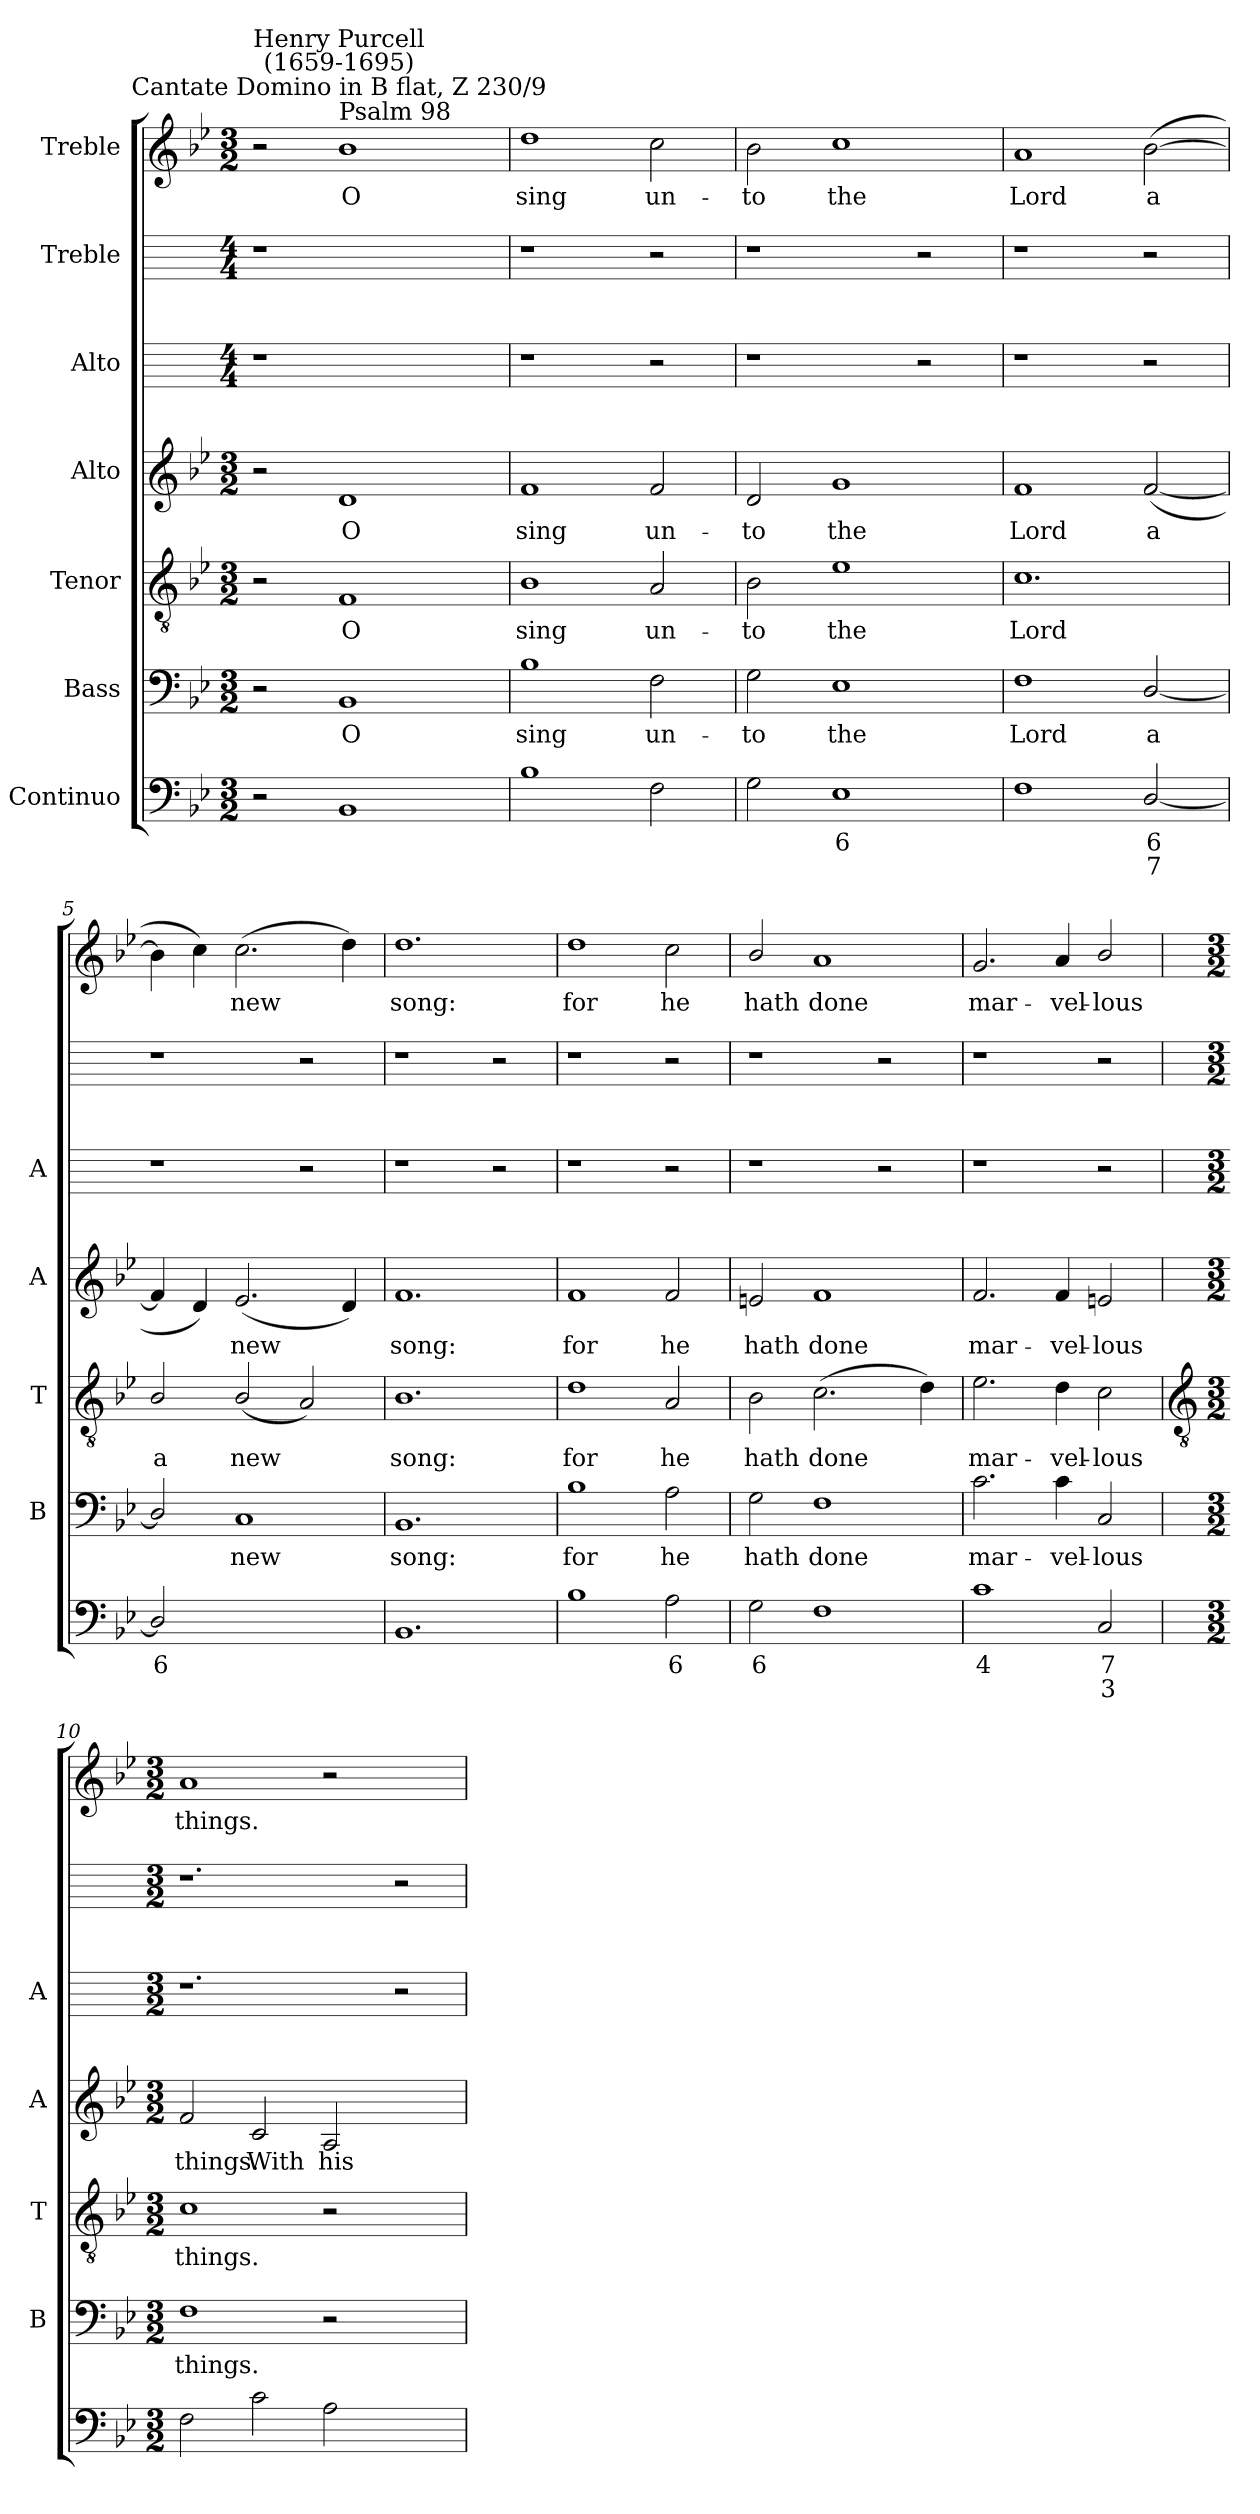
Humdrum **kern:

**kern	**text	**text	**kern	**text	**kern	**text	**kern	**text	**kern	**kern	**kern	**text
*part7	*part7	*part7	*part6	*part6	*part5	*part5	*part4	*part4	*part3	*part2	*part1	*part1
*staff7	*staff7	*staff7	*staff6	*staff6	*staff5	*staff5	*staff4	*staff4	*staff3	*staff2	*staff1	*staff1
*I"Continuo	*	*	*I"Bass	*	*I"Tenor	*	*I"Alto	*	*I"Alto	*I"Treble	*I"Treble	*
*	*	*	*I'B	*	*I'T	*	*I'A	*	*I'A	*	*	*
*clefF4	*	*	*clefF4	*	*clefGv2	*	*clefG2	*	*	*	*clefG2	*
*k[b-e-]	*	*	*k[b-e-]	*	*k[b-e-]	*	*k[b-e-]	*	*	*	*k[b-e-]	*
*B-:	*	*	*B-:	*	*B-:	*	*B-:	*	*	*	*B-:	*
*M3/2	*	*	*M3/2	*	*M3/2	*	*M3/2	*	*M4/4	*M4/4	*M3/2	*
=1	=1	=1	=1	=1	=1	=1	=1	=1	=1	=1	=1	=1
2r	.	.	2r	.	2r	.	2r	.	1r	1r	2r	.
!	!	!	!	!	!	!	!	!	!	!	!LO:TX:a:t=Psalm 98	!
!	!	!	!	!	!	!	!	!	!	!	!LO:TX:a:cj:t=Cantate Domino in B flat, Z 230/9	!
!	!	!	!	!	!	!	!	!	!	!	!LO:TX:a:cj:t=Henry Purcell\n(1659-1695)	!
!	!	!	!	!LO:LY:b	!	!LO:LY:b	!	!LO:LY:b	!	!	!	!LO:LY:b
1BB-	.	.	1BB-	O	1F	O	1d	O	.	.	1b-/	O
.	.	.	.	.	.	.	.	.	2ryy	2ryy	.	.
=2	=2	=2	=2	=2	=2	=2	=2	=2	=2	=2	=2	=2
!	!	!	!	!LO:LY:b	!	!LO:LY:b	!	!LO:LY:b	!	!	!	!LO:LY:b
1B-	.	.	1B-	sing	1B-	sing	1f	sing	1r	1r	1dd	sing
!	!	!	!	!LO:LY:b	!	!LO:LY:b	!	!LO:LY:b	!	!	!	!LO:LY:b
2F	.	.	2F	un-	2A	un-	2f	un-	2r	2r	2cc	un-
=3	=3	=3	=3	=3	=3	=3	=3	=3	=3	=3	=3	=3
!	!	!	!	!LO:LY:b	!	!LO:LY:b	!	!LO:LY:b	!	!	!	!LO:LY:b
2G	.	.	2G	-to	2B-	-to	2d	-to	1r	1r	2b-	-to
!	!LO:LY:b	!	!	!LO:LY:b	!	!LO:LY:b	!	!LO:LY:b	!	!	!	!LO:LY:b
1E-	6	.	1E-	the	1e-	the	1g	the	.	.	1cc	the
.	.	.	.	.	.	.	.	.	2r	2r	.	.
=4	=4	=4	=4	=4	=4	=4	=4	=4	=4	=4	=4	=4
!	!	!	!	!LO:LY:b	!	!LO:LY:b	!	!LO:LY:b	!	!	!	!LO:LY:b
1F	.	.	1F	Lord	1.c	Lord	1f	Lord	1r	1r	1a	Lord
!	!LO:LY:b	!LO:LY:b	!	!LO:LY:b	!	!	!	!LO:LY:b	!	!	!	!LO:LY:b
[2D/	6	7	[2D/	a	.	.	(<[2f	a	2r	2r	(>[2b-	a
=5	=5	=5	=5	=5	=5	=5	=5	=5	=5	=5	=5	=5
!	!LO:LY:b	!	!	!	!	!LO:LY:b	!	!	!	!	!	!
2D/]	6	.	2D/]	.	2B-/	a	4f]	.	1r	1r	4b-]	.
.	.	.	.	.	.	.	4d)	.	.	.	4cc)	.
!	!LO:LY:b	!	!	!LO:LY:b	!	!LO:LY:b	!	!LO:LY:b	!	!	!	!LO:LY:b
[2Cyy	7	.	1C	new	(<2B-/	new	(<2.e-	new	.	.	(>2.cc	new
!	!LO:LY:b	!	!	!	!	!	!	!	!	!	!	!
2Cyy]	6	.	.	.	2A)	.	.	.	2r	2r	.	.
.	.	.	.	.	.	.	4d)	.	.	.	4dd)	.
=6	=6	=6	=6	=6	=6	=6	=6	=6	=6	=6	=6	=6
!	!	!	!	!LO:LY:b	!	!LO:LY:b	!	!LO:LY:b	!	!	!	!LO:LY:b
1.BB-	.	.	1.BB-	song:	1.B-	song:	1.f	song:	1r	1r	1.dd	song:
.	.	.	.	.	.	.	.	.	2r	2r	.	.
=7	=7	=7	=7	=7	=7	=7	=7	=7	=7	=7	=7	=7
!	!	!	!	!LO:LY:b	!	!LO:LY:b	!	!LO:LY:b	!	!	!	!LO:LY:b
1B-	.	.	1B-	for	1d	for	1f	for	1r	1r	1dd	for
!	!LO:LY:b	!	!	!LO:LY:b	!	!LO:LY:b	!	!LO:LY:b	!	!	!	!LO:LY:b
2A	6	.	2A	he	2A	he	2f	he	2r	2r	2cc	he
=8	=8	=8	=8	=8	=8	=8	=8	=8	=8	=8	=8	=8
!	!LO:LY:b	!	!	!LO:LY:b	!	!LO:LY:b	!	!LO:LY:b	!	!	!	!LO:LY:b
2G	6	.	2G	hath	2B-	hath	2en	hath	1r	1r	2b-/	hath
!	!	!	!	!LO:LY:b	!	!LO:LY:b	!	!LO:LY:b	!	!	!	!LO:LY:b
1F	.	.	1F	done	(>2.c	done	1f	done	.	.	1a	done
.	.	.	.	.	.	.	.	.	2r	2r	.	.
.	.	.	.	.	4d)	.	.	.	.	.	.	.
=9	=9	=9	=9	=9	=9	=9	=9	=9	=9	=9	=9	=9
!	!LO:LY:b	!	!	!LO:LY:b	!	!LO:LY:b	!	!LO:LY:b	!	!	!	!LO:LY:b
1c	4	.	2.c	mar-	2.e-	mar-	2.f	mar-	1r	1r	2.g	mar-
!	!	!	!	!LO:LY:b	!	!LO:LY:b	!	!LO:LY:b	!	!	!	!LO:LY:b
.	.	.	4c	-vel-	4d	-vel-	4f	-vel-	.	.	4a	-vel-
!	!LO:LY:b	!LO:LY:b	!	!LO:LY:b	!	!LO:LY:b	!	!LO:LY:b	!	!	!	!LO:LY:b
2C	7	3	2C	-lous	2c	-lous	2en	-lous	2r	2r	2b-/	-lous
!!LO:LB:g=z
=10	=10	=10	=10	=10	=10	=10	=10	=10	=10	=10	=10	=10
*	*	*	*	*	*clefGv2	*	*	*	*	*	*	*
*M3/2	*	*	*M3/2	*	*M3/2	*	*M3/2	*	*M3/2	*M3/2	*M3/2	*
!	!	!	!	!LO:LY:b	!	!LO:LY:b	!	!LO:LY:b	!	!	!	!LO:LY:b
2F	.	.	1F	things.	1c	things.	2f	things.	1.r	1.r	1a	things.
!	!	!	!	!	!	!	!	!LO:LY:b	!	!	!	!
2c	.	.	.	.	.	.	2c	With	.	.	.	.
!	!	!	!	!	!	!	!	!LO:LY:b	!	!	!	!
2A	.	.	2r	.	2r	.	2A	his	.	.	2r	.
2ryy	.	.	2ryy	.	2ryy	.	2ryy	.	2r	2r	2ryy	.
=	=	=	=	=	=	=	=	=	=	=	=	=
*-	*-	*-	*-	*-	*-	*-	*-	*-	*-	*-	*-	*-
